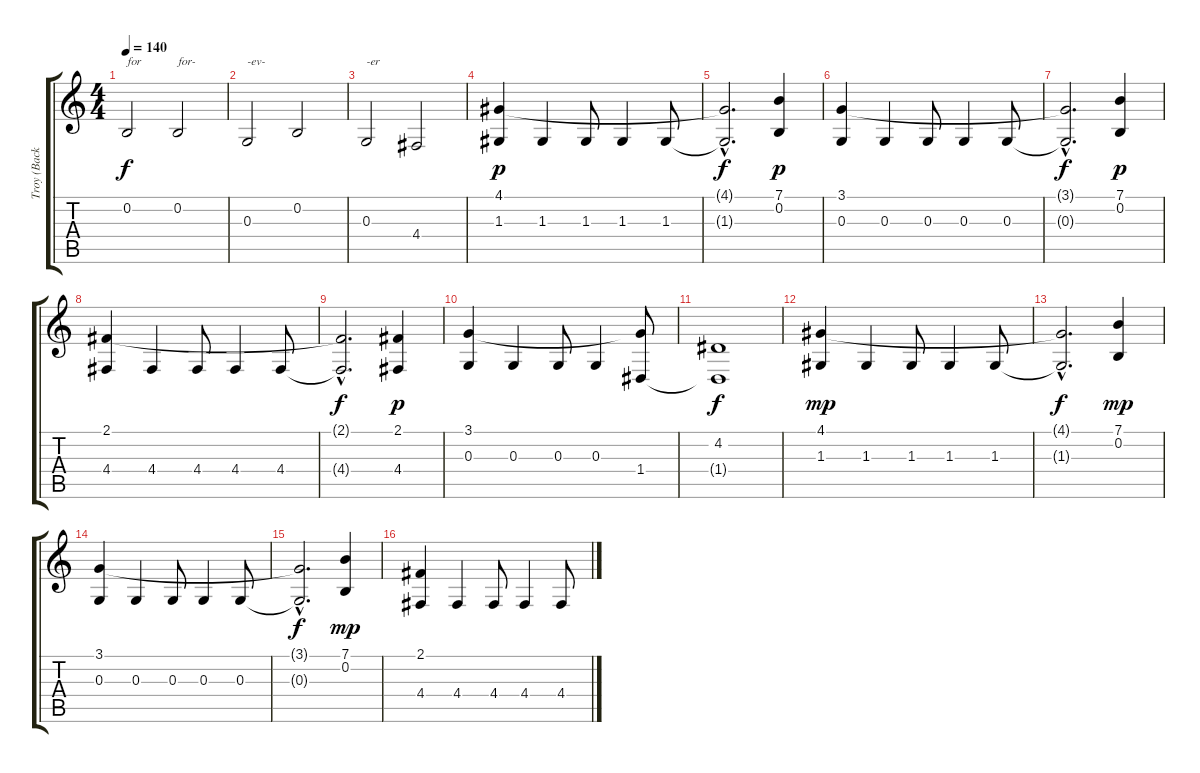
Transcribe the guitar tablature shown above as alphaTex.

\track ("Troy (Backing Vocals)" "Troy (Back") {instrument lead2sawtooth}
\staff {score tabs}
\tuning (E4 B3 G3 D3 A2 E2) {hide}
\ts (4 4)
\tempo 140
\clef g2
\ks c
0.2.2{txt "for" dy f} 0.2.2{txt "for-"} |
0.3.2{txt "-ev-"} 0.2.2 |
0.3.2{txt "-er"} 4.4.2 |
(4.1 1.3).4{dy p} 1.3.4 1.3.8 1.3.4 1.3.8 |
(4.1{hac t} 1.3{hac t}).2{d dy f} (7.1 0.2).4{dy p} |
(3.1 0.3).4 0.3.4 0.3.8 0.3.4 0.3.8 |
(3.1{hac t} 0.3{hac t}).2{d dy f} (7.1 0.2).4{dy p} |
(2.1 4.4).4 4.4.4 4.4.8 4.4.4 4.4.8 |
(2.1{hac t} 4.4{hac t}).2{d dy f} (2.1 4.4).4{dy p} |
(3.1 0.3).4 0.3.4 0.3.8 0.3.4 (3.1{t} 1.4).8 |
(4.2 1.4{t}).1{dy f} |
(4.1 1.3).4{dy mp} 1.3.4 1.3.8 1.3.4 1.3.8 |
(4.1{hac t} 1.3{hac t}).2{d dy f} (7.1 0.2).4{dy mp} |
(3.1 0.3).4 0.3.4 0.3.8 0.3.4 0.3.8 |
(3.1{hac t} 0.3{hac t}).2{d dy f} (7.1 0.2).4{dy mp} |
(2.1 4.4).4 4.4.4 4.4.8 4.4.4 4.4.8
